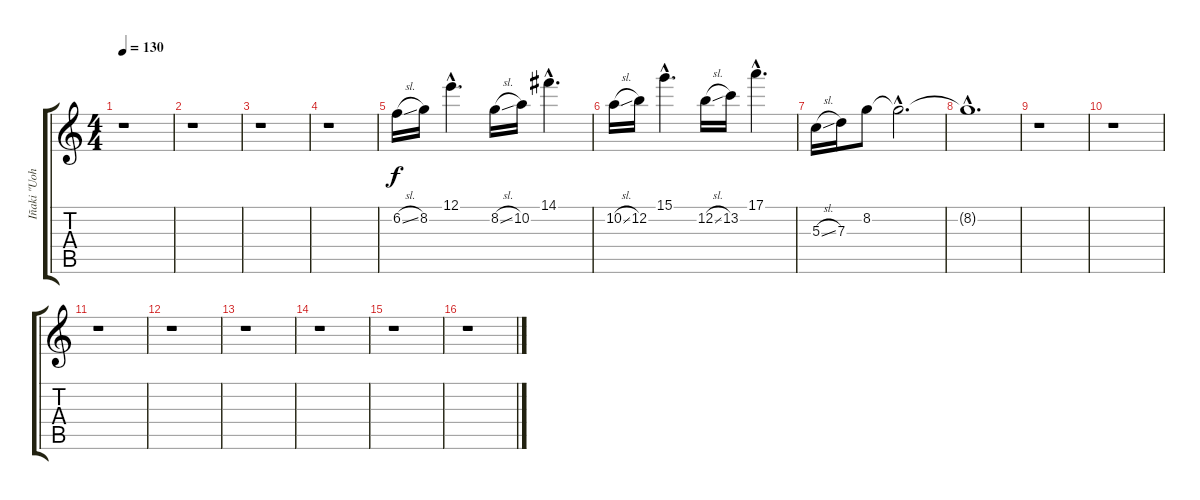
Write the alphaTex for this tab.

\track ("Iñaki \"Uoho\" (guitarra solista)" "Iñaki \"Uoh") {instrument overdrivenguitar}
\staff {score tabs}
\tuning (E4 B3 G3 D3 A2 E2) {hide}
\ts (4 4)
\tempo 130
\clef g2
\ks c
r.1{dy f} |
r.1 |
r.1 |
r.1 |
6.2{sl}.16{instrument overdrivenguitar} 8.2.16 12.1{hac}.4{d} 8.2{sl}.16 10.2.16 14.1{hac}.4{d} |
10.2{sl}.16 12.2.16 15.1{hac}.4{d} 12.2{sl}.16 13.2.16 17.1{hac}.4{d} |
5.3{sl}.16 7.3.16 8.2.8 8.2{hac t}.2{d} |
8.2{hac t}.1{d} |
r.1 |
r.1 |
r.1 |
r.1 |
r.1 |
r.1 |
r.1 |
r.1
